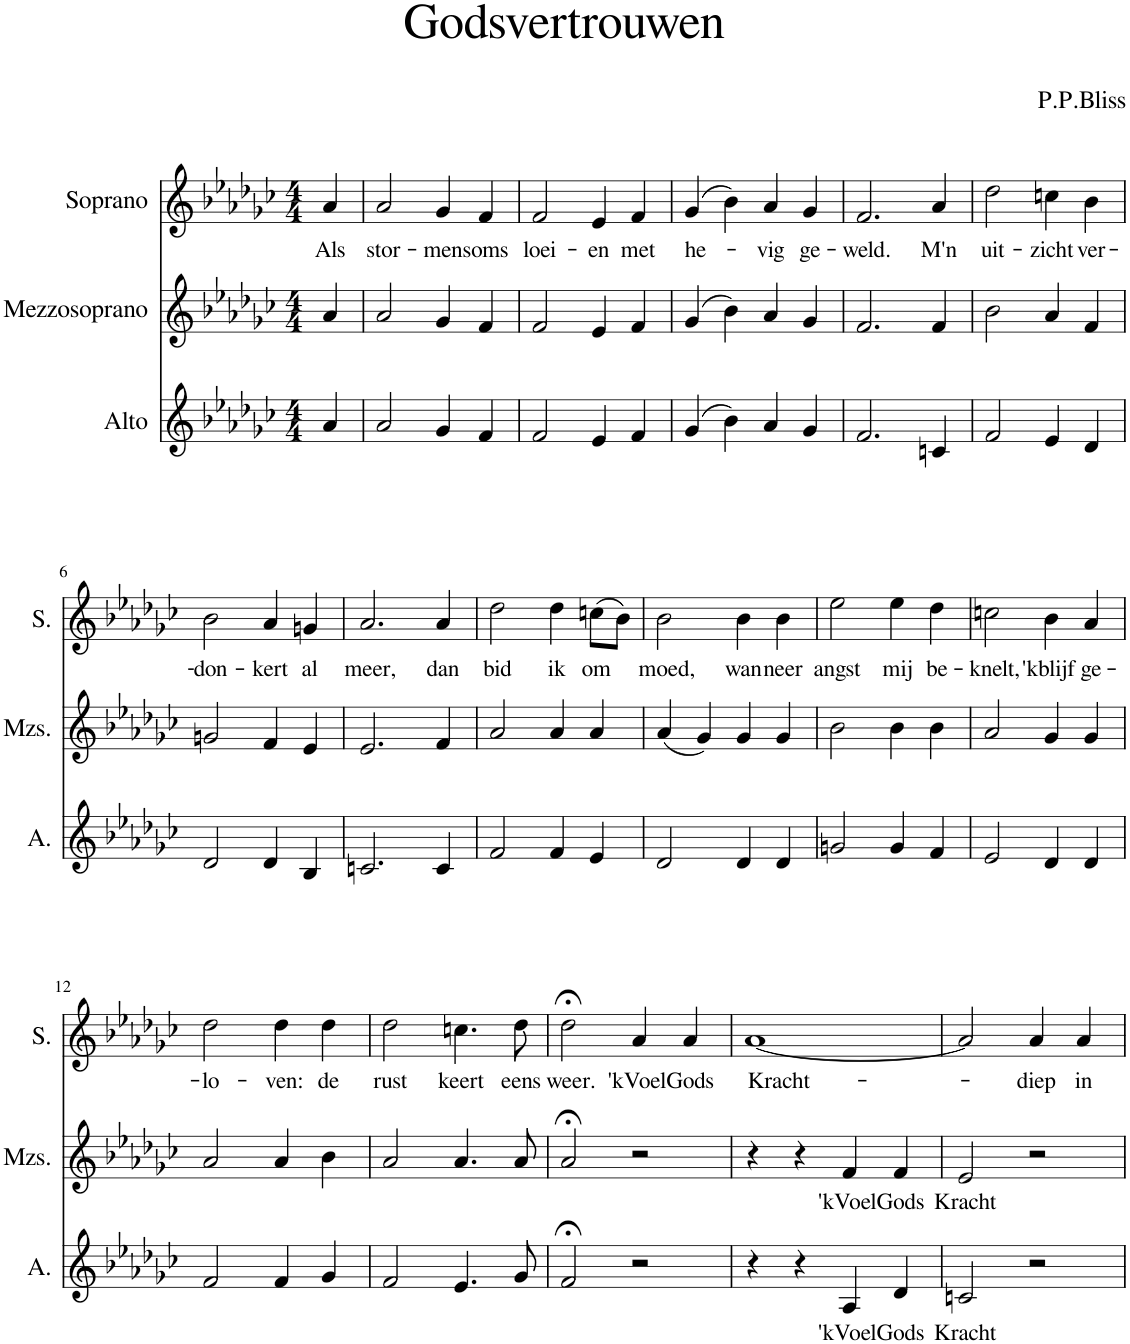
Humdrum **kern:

**kern	**text	**kern	**text	**kern	**text
*part3	*part3	*part2	*part2	*part1	*part1
*staff3	*staff3	*staff2	*staff2	*staff1	*staff1
*I"Alto	*	*I"Mezzosoprano	*	*I"Soprano	*
*I'A.	*	*I'Mzs.	*	*I'S.	*
*clefG2	*	*clefG2	*	*clefG2	*
*k[b-e-a-d-g-c-]	*	*k[b-e-a-d-g-c-]	*	*k[b-e-a-d-g-c-]	*
*M4/4	*	*M4/4	*	*M4/4	*
=	=	=	=	=	=
!	!	!	!	!	!LO:LY:b
4a-/	.	4a-/	.	4a-/	Als
=1	=1	=1	=1	=1	=1
!	!	!	!	!	!LO:LY:b
2a-/	.	2a-/	.	2a-/	stor-
!	!	!	!	!	!LO:LY:b
4g-/	.	4g-/	.	4g-/	-men
!	!	!	!	!	!LO:LY:b
4f/	.	4f/	.	4f/	soms
=2	=2	=2	=2	=2	=2
!	!	!	!	!	!LO:LY:b
2f/	.	2f/	.	2f/	loei-
!	!	!	!	!	!LO:LY:b
4e-/	.	4e-/	.	4e-/	-en
!	!	!	!	!	!LO:LY:b
4f/	.	4f/	.	4f/	met
=3	=3	=3	=3	=3	=3
!	!	!	!	!	!LO:LY:b
(4g-/	.	(4g-/	.	(4g-/	he-
4b-\)	.	4b-\)	.	4b-\)	.
!	!	!	!	!	!LO:LY:b
4a-/	.	4a-/	.	4a-/	-vig
!	!	!	!	!	!LO:LY:b
4g-/	.	4g-/	.	4g-/	ge-
=4	=4	=4	=4	=4	=4
!	!	!	!	!	!LO:LY:b
2.f/	.	2.f/	.	2.f/	-weld.
!	!	!	!	!	!LO:LY:b
4cn/	.	4f/	.	4a-/	M'n
=5	=5	=5	=5	=5	=5
!	!	!	!	!	!LO:LY:b
2f/	.	2b-\	.	2dd-\	uit-
!	!	!	!	!	!LO:LY:b
4e-/	.	4a-/	.	4ccn\	-zicht
!	!	!	!	!	!LO:LY:b
4d-/	.	4f/	.	4b-\	ver-
!!LO:LB:g=z
=6	=6	=6	=6	=6	=6
!	!	!	!	!	!LO:LY:b
2d-/	.	2gn/	.	2b-\	-don-
!	!	!	!	!	!LO:LY:b
4d-/	.	4f/	.	4a-/	-kert
!	!	!	!	!	!LO:LY:b
4B-/	.	4e-/	.	4gn/	al
=7	=7	=7	=7	=7	=7
!	!	!	!	!	!LO:LY:b
2.cn/	.	2.e-/	.	2.a-/	meer,
!	!	!	!	!	!LO:LY:b
4c/	.	4f/	.	4a-/	dan
=8	=8	=8	=8	=8	=8
!	!	!	!	!	!LO:LY:b
2f/	.	2a-/	.	2dd-\	bid
!	!	!	!	!	!LO:LY:b
4f/	.	4a-/	.	4dd-\	ik
!	!	!	!	!	!LO:LY:b
4e-/	.	4a-/	.	(8ccn\L	om
.	.	.	.	8b-\J)	.
=9	=9	=9	=9	=9	=9
!	!	!	!	!	!LO:LY:b
2d-/	.	(4a-/	.	2b-\	moed,
.	.	4g-/)	.	.	.
!	!	!	!	!	!LO:LY:b
4d-/	.	4g-/	.	4b-\	wan-
!	!	!	!	!	!LO:LY:b
4d-/	.	4g-/	.	4b-\	-neer
=10	=10	=10	=10	=10	=10
!	!	!	!	!	!LO:LY:b
2gn/	.	2b-\	.	2ee-\	angst
!	!	!	!	!	!LO:LY:b
4g/	.	4b-\	.	4ee-\	mij
!	!	!	!	!	!LO:LY:b
4f/	.	4b-\	.	4dd-\	be-
=11	=11	=11	=11	=11	=11
!	!	!	!	!	!LO:LY:b
2e-/	.	2a-/	.	2ccn\	-knelt,
!	!	!	!	!	!LO:LY:b
4d-/	.	4g-/	.	4b-\	'kblijf
!	!	!	!	!	!LO:LY:b
4d-/	.	4g-/	.	4a-/	ge-
!!LO:LB:g=z
=12	=12	=12	=12	=12	=12
!	!	!	!	!	!LO:LY:b
2f/	.	2a-/	.	2dd-\	-lo-
!	!	!	!	!	!LO:LY:b
4f/	.	4a-/	.	4dd-\	-ven:
!	!	!	!	!	!LO:LY:b
4g-/	.	4b-\	.	4dd-\	de
=13	=13	=13	=13	=13	=13
!	!	!	!	!	!LO:LY:b
2f/	.	2a-/	.	2dd-\	rust
!	!	!	!	!	!LO:LY:b
4.e-/	.	4.a-/	.	4.ccn\	keert
!	!	!	!	!	!LO:LY:b
8g-/	.	8a-/	.	8dd-\	eens
=14	=14	=14	=14	=14	=14
!	!	!	!	!	!LO:LY:b
2f;</	.	2a-;</	.	2dd-;<\	weer.
!	!	!	!	!	!LO:LY:b
2r	.	2r	.	4a-/	'kVoel
!	!	!	!	!	!LO:LY:b
.	.	.	.	4a-/	Gods
=15	=15	=15	=15	=15	=15
!	!	!	!	!	!LO:LY:b
4r	.	4r	.	[1a-	Kracht-
4r	.	4r	.	.	.
!	!LO:LY:b	!	!LO:LY:b	!	!
4A-/	'kVoel	4f/	'kVoel	.	.
!	!LO:LY:b	!	!LO:LY:b	!	!
4d-/	Gods	4f/	Gods	.	.
=16	=16	=16	=16	=16	=16
!	!LO:LY:b	!	!LO:LY:b	!	!
2cn/	Kracht	2e-/	Kracht	2a-/]	.
!	!	!	!	!	!LO:LY:b
2r	.	2r	.	4a-/	-diep
!	!	!	!	!	!LO:LY:b
.	.	.	.	4a-/	in
=	=	=	=	=	=
*-	*-	*-	*-	*-	*-
